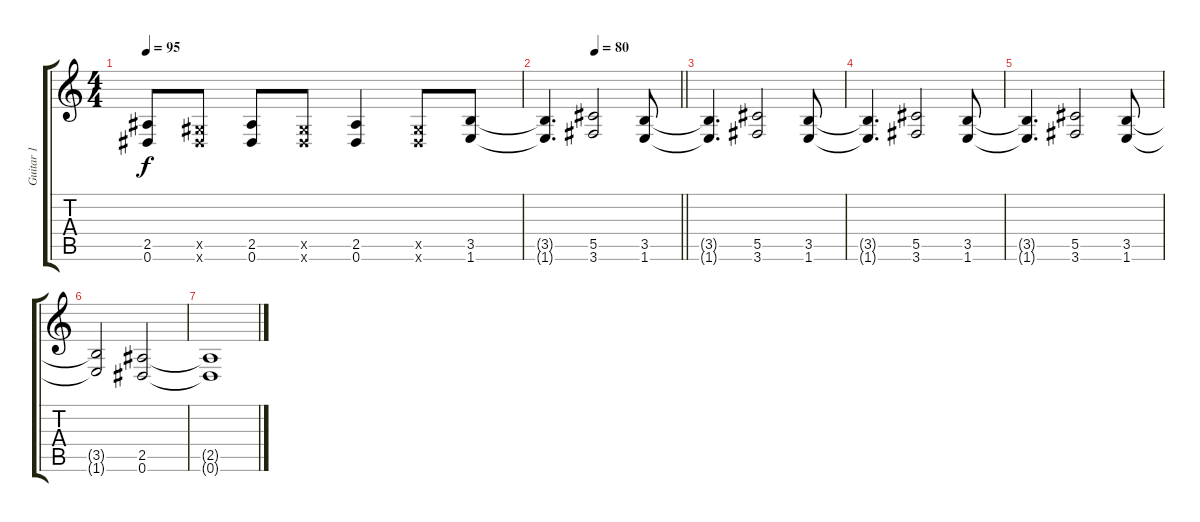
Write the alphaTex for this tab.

\track ("Guitar 1" "Guitar 1") {instrument distortionguitar}
\staff {score tabs}
\tuning (Eb4 Bb3 Gb3 Db3 Ab2 Eb2) {hide}
\ts (4 4)
\tempo 95
\clef g2
\ks c
(2.5{t} 0.6{t}).8{dy f} (0.5{x} 0.6{x}).8 (2.5 0.6).8 (0.5{x} 0.6{x}).8 (2.5 0.6).4 (0.5{x} 0.6{x}).8 (3.5 1.6).8 |
\tempo (80 0.375)
\barLineRight lightlight
(3.5{t} 1.6{t}).4{d} (5.5 3.6).2 (3.5 1.6).8 |
(3.5{t} 1.6{t}).4{d} (5.5 3.6).2 (3.5 1.6).8 |
(3.5{t} 1.6{t}).4{d} (5.5 3.6).2 (3.5 1.6).8 |
(3.5{t} 1.6{t}).4{d} (5.5 3.6).2 (3.5 1.6).8 |
(3.5{t} 1.6{t}).2 (2.5 0.6).2{volume 0} |
(2.5{t} 0.6{t}).1
